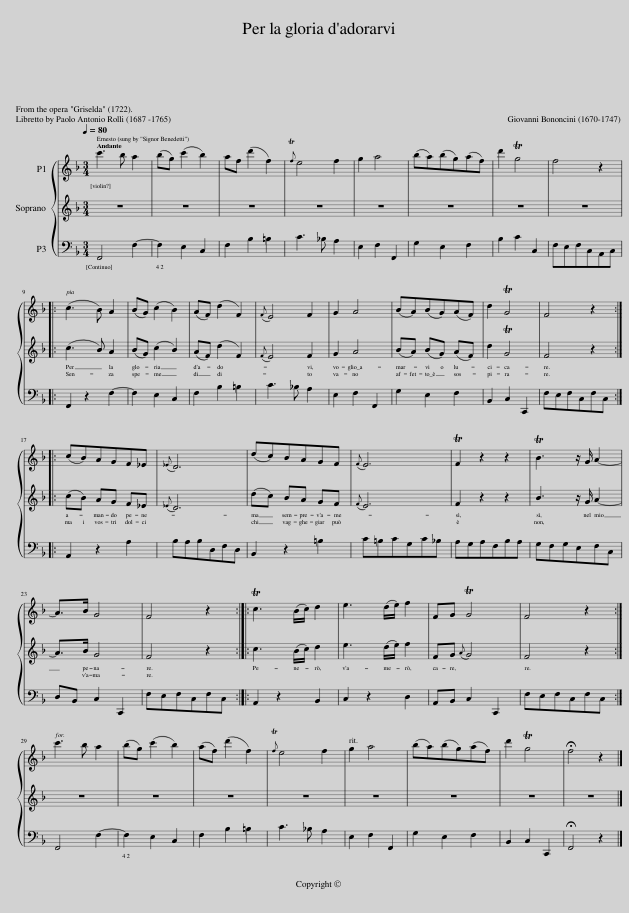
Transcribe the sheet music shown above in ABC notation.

X:1
%%score { 1 2 3 }
L:1/8
Q:1/4=80
M:3/4
I:linebreak $
K:F
V:1 treble
V:2 treble
V:3 bass
V:1
 c'3 b a2 | (bg) (c'2 b2) | af (d'2 f2) |{Tf} e4 f2 | g2 a4 | %5
 (ba)(bg)(af) | d'2 Tg4 | f4 z2 |:$ (c3 B) A2 | (BG) (c2 B2) | %10
 (AF) (d2 F2) |{F} E4 F2 | G2 A4 | (BA)(BG)(AF) | d2 TG4 | %15
 F4 z2 ::$ (cB)AGF_E |{_E} D6 | (dc)BAGF |{F} E6 | %20
 TF2 z2 z2 | TB3 z/ G/ A2- |$ A>B G4 | F4 z2 :: Tc3 (B/c/) d2 | %25
 e3 (d/e/) f2 | FG TG4 | F4 z2 :|$ c'3 b a2 | (bg) (c'2 b2) | %30
 (af) (d'2 f2) |{Tf} e4 f2 | g2 a4 | (ba)(bg)(af) | d'2 Tg4 | %35
 !fermata!f4 z2 |] %36
V:2
 z6 | z6 | z6 | z6 | z6 | %5
 z6 | z6 | z6 |:$ (c3 B) A2 | (BG) (c2 B2) | %10
 (AF) (d2 F2) |{F} E4 F2 | G2 A4 | (BA) (BG) (AF) | d2 TG4 | %15
 F4 z2 ::$ (cB) AG F_E |{_E} D6 | (dc) BA GF |{F} E6 | %20
 F2 z2 z2 | B3 z/ G/ A2- |$ A>B G4 | F4 z2 :: c3 (B/c/) d2 | %25
 e3 (d/e/) f2 | FG{A} G4 | F4 z2 :|$ z6 | z6 | %30
 z6 | z6 | z6 | z6 | z6 | %35
 z6 |] %36
V:3
 F,,4 F,2- | F,2 E,2 C,2 | F,2 B,2 =B,2 | C3 _B, A,2 | E,2 F,2 F,,2 | %5
 G,2 E,2 F,2 | B,2 C2 C,2 | F,E,F,C,A,,C, |:$ F,,2 z2 F,2- | F,2 E,2 C,2 | %10
 F,2 B,2 =B,2 | C3 _B, A,2 | E,2 F,2 F,,2 | G,2 E,2 F,2 | B,,2 C,2 C,,2 | %15
 F,E,F,C,F,C, ::$ A,,2 z2 A,2 | B,A,B,D,F,D, | B,,2 z2 =B,2 | C=B,CG,C_B, | %20
 A,G,A,F,B,A, | G,F,G,E,F,C, |$ D,B,, C,2 C,,2 | F,E,F,C,F,C, :: A,,2 z2 B,,2 | %25
 C,2 z2 D,2 | A,,B,, C,2 C,,2 | F,E,F,C,F,C, :|$ F,,4 F,2- | F,2 E,2 C,2 | %30
 F,2 B,2 =B,2 | C3 _B, A,2 | E,2 F,2 F,,2 | G,2 E,2 F,2 | B,,2 C,2 C,,2 | %35
 !fermata!F,,4 z2 |] %36
